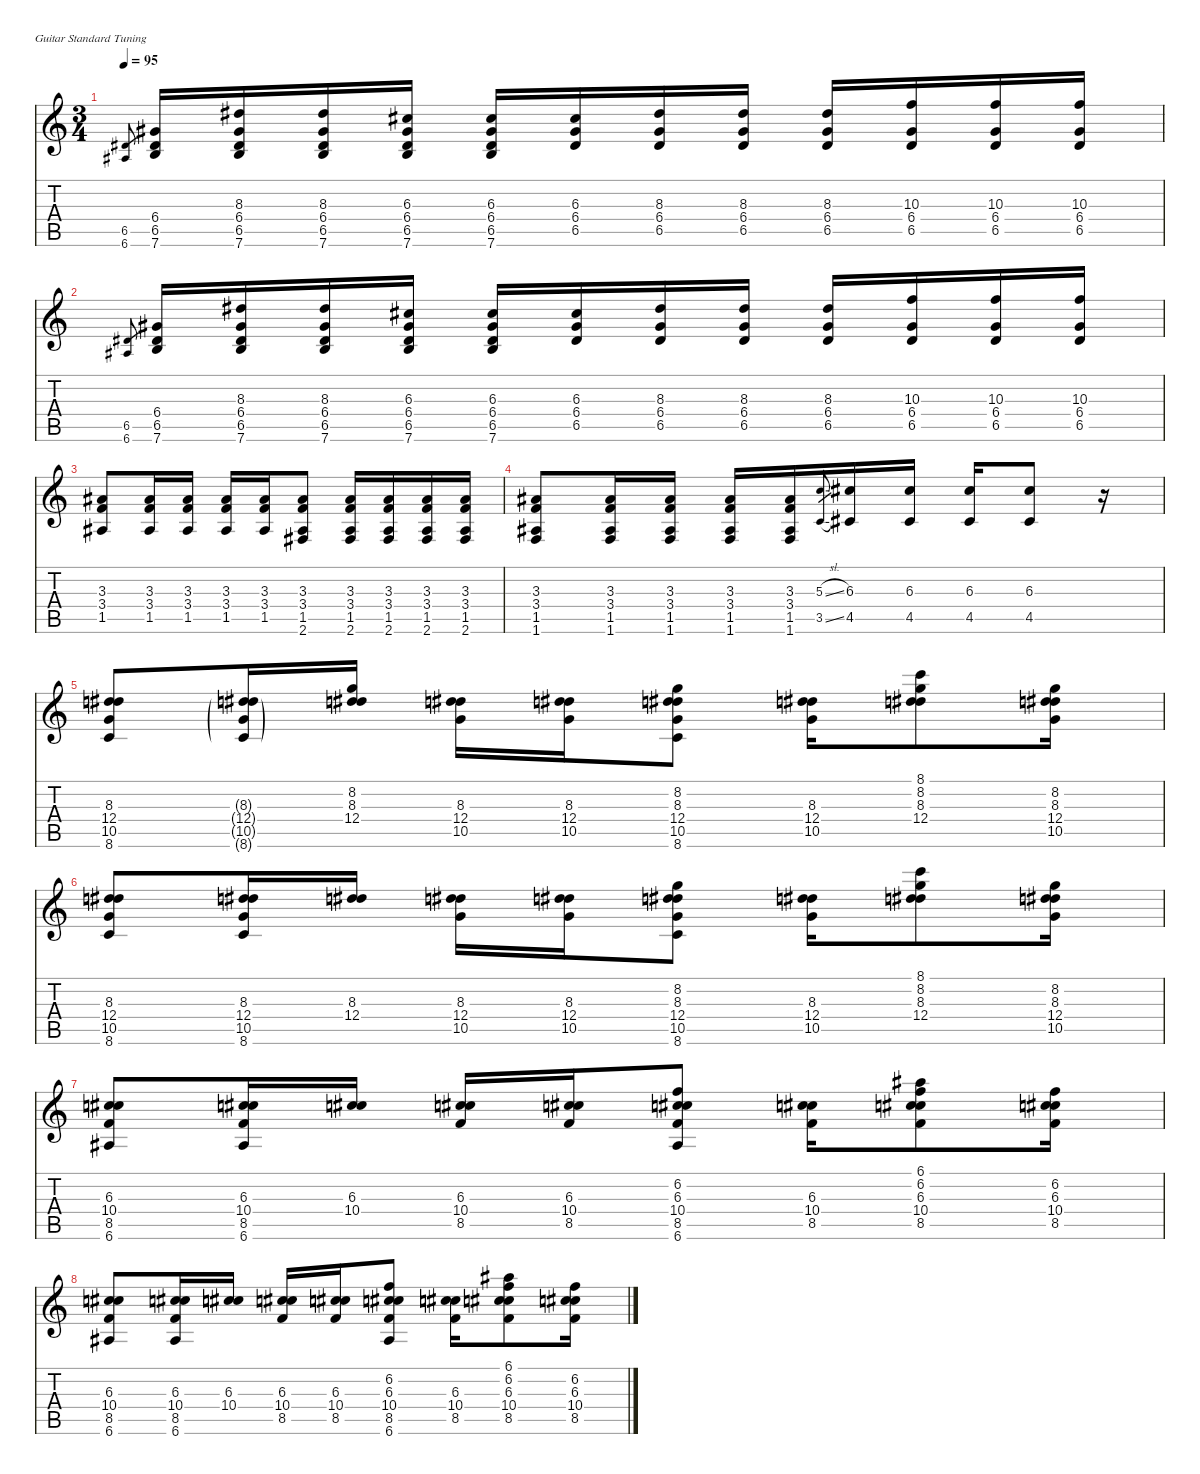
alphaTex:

\defaultSystemsLayout 4
\hideDynamics
\bracketExtendMode nobrackets
\singleTrackTrackNamePolicy hidden
\multiTrackTrackNamePolicy hidden
\firstSystemTrackNameMode fullname
\firstSystemTrackNameOrientation horizontal
\otherSystemsTrackNameOrientation horizontal
\track ("Acoustic Guitar" "s.guit.") {instrument acousticguitarsteel}
\staff {score tabs}
\tuning (E4 B3 G3 D3 A2 E2)
\ts (3 4)
\tempo 95
\clef g2
\ks c
(6.5{acc #} 6.6{acc #}).8{gr dy mf beam Up} (6.4{acc #} 6.5{acc #} 7.6).16{beam Up} (8.3{acc #} 6.4{acc #} 6.5{acc #} 7.6).16{beam Up} (8.3{acc #} 6.4{acc #} 6.5{acc #} 7.6).16{dy mp beam Up} (6.3{acc #} 6.4{acc #} 6.5{acc #} 7.6).16{beam Up} (6.3{acc #} 6.4{acc #} 6.5{acc #} 7.6).16{dy mf beam Up} (6.3{acc #} 6.4{acc #} 6.5{acc #}).16{dy mp beam Up} (8.3{acc #} 6.4{acc #} 6.5{acc #}).16{dy mf beam Up} (8.3{acc #} 6.4{acc #} 6.5{acc #}).16{beam Up} (8.3{acc #} 6.4{acc #} 6.5{acc #}).16{dy mp beam Up} (10.3 6.4{acc #} 6.5{acc #}).16{dy mf beam Up} (10.3 6.4{acc #} 6.5{acc #}).16{beam Up} (10.3 6.4{acc #} 6.5{acc #}).16{beam Up} |
(6.5{acc #} 6.6{acc #}).8{gr beam Up} (6.4{acc #} 6.5{acc #} 7.6).16{beam Up} (8.3{acc #} 6.4{acc #} 6.5{acc #} 7.6).16{beam Up} (8.3{acc #} 6.4{acc #} 6.5{acc #} 7.6).16{dy mp beam Up} (6.3{acc #} 6.4{acc #} 6.5{acc #} 7.6).16{beam Up} (6.3{acc #} 6.4{acc #} 6.5{acc #} 7.6).16{dy mf beam Up} (6.3{acc #} 6.4{acc #} 6.5{acc #}).16{dy mp beam Up} (8.3{acc #} 6.4{acc #} 6.5{acc #}).16{dy mf beam Up} (8.3{acc #} 6.4{acc #} 6.5{acc #}).16{beam Up} (8.3{acc #} 6.4{acc #} 6.5{acc #}).16{dy mp beam Up} (10.3 6.4{acc #} 6.5{acc #}).16{dy mf beam Up} (10.3 6.4{acc #} 6.5{acc #}).16{beam Up} (10.3 6.4{acc #} 6.5{acc #}).16{beam Up} |
(3.3{acc #} 3.4 1.5{acc #}).8{dy f beam Up} (3.3{acc #} 3.4 1.5{acc #}).16{dy mf beam Up} (3.3{acc #} 3.4 1.5{acc #}).16{beam Up} (3.3{acc #} 3.4 1.5{acc #}).16{beam Up} (3.3{acc #} 3.4 1.5{acc #}).16{dy mp beam Up} (3.3{acc #} 3.4 1.5{acc #} 2.6{acc #}).8{dy f beam Up} (3.3{acc #} 3.4 1.5{acc #} 2.6{acc #}).16{dy mf beam Up} (3.3{acc #} 3.4 1.5{acc #} 2.6{acc #}).16{beam Up} (3.3{acc #} 3.4 1.5{acc #} 2.6{acc #}).16{dy mp beam Up} (3.3{acc #} 3.4 1.5{acc #} 2.6{acc #}).16{beam Up} |
(3.3{acc #} 3.4 1.5{acc #} 1.6).8{dy f beam Up} (3.3{acc #} 3.4 1.5{acc #} 1.6).16{dy mf beam Up} (3.3{acc #} 3.4 1.5{acc #} 1.6).16{beam Up} (3.3{acc #} 3.4 1.5{acc #} 1.6).16{dy mp beam Up} (3.3{acc #} 3.4 1.5{acc #} 1.6).16{beam Up} (5.3{sl} 3.5{sl}).8{gr beam Up} (6.3{acc #} 4.5{acc #}).16{dy mf beam Up} (6.3{acc #} 4.5{acc #}).16{beam Up} (6.3{acc #} 4.5{acc #}).16{beam Up} (6.3{acc #} 4.5{acc #}).8{dy f beam Up} r.16{beam Up} |
(8.3{acc #} 12.4 10.5 8.6).8{dy mf beam Up} (8.3{g acc #} 12.4{g} 10.5{g} 8.6{g}).16{beam Up} (8.2 8.3{acc #} 12.4).16{dy f beam Up} (8.3{acc #} 12.4 10.5).16{dy mf beam Down} (8.3{acc #} 12.4 10.5).16{beam Down} (8.2 8.3{acc #} 12.4 10.5 8.6).8{beam Down} (8.3{acc #} 12.4 10.5).16{beam Down} (8.1 8.2 8.3{acc #} 12.4).8{beam Down} (8.2 8.3{acc #} 12.4 10.5).16{beam Down} |
(8.3{acc #} 12.4 10.5 8.6).8{dy f beam Up} (8.3{acc #} 12.4 10.5 8.6).16{dy mf beam Up} (8.3{acc #} 12.4).16{beam Up} (8.3{acc #} 12.4 10.5).16{beam Down} (8.3{acc #} 12.4 10.5).16{beam Down} (8.2 8.3{acc #} 12.4 10.5 8.6).8{beam Down} (8.3{acc #} 12.4 10.5).16{beam Down} (8.1 8.2 8.3{acc #} 12.4).8{beam Down} (8.2 8.3{acc #} 12.4 10.5).16{beam Down} |
(6.3{acc #} 10.4 8.5 6.6{acc #}).8{beam Up} (6.3{acc #} 10.4 8.5 6.6{acc #}).16{beam Up} (6.3{acc #} 10.4).16{beam Up} (6.3{acc #} 10.4 8.5).16{beam Up} (6.3{acc #} 10.4 8.5).16{beam Up} (6.2 6.3{acc #} 10.4 8.5 6.6{acc #}).8{beam Up} (6.3{acc #} 10.4 8.5).16{beam Down} (6.1{acc #} 6.2 6.3{acc #} 10.4 8.5).8{beam Down} (6.2 6.3{acc #} 10.4 8.5).16{beam Down} |
(6.3{acc #} 10.4 8.5 6.6{acc #}).8{beam Up} (6.3{acc #} 10.4 8.5 6.6{acc #}).16{beam Up} (6.3{acc #} 10.4).16{beam Up} (6.3{acc #} 10.4 8.5).16{beam Up} (6.3{acc #} 10.4 8.5).16{beam Up} (6.2 6.3{acc #} 10.4 8.5 6.6{acc #}).8{beam Up} (6.3{acc #} 10.4 8.5).16{beam Down} (6.1{acc #} 6.2 6.3{acc #} 10.4 8.5).8{beam Down} (6.2 6.3{acc #} 10.4 8.5).16{beam Down}
